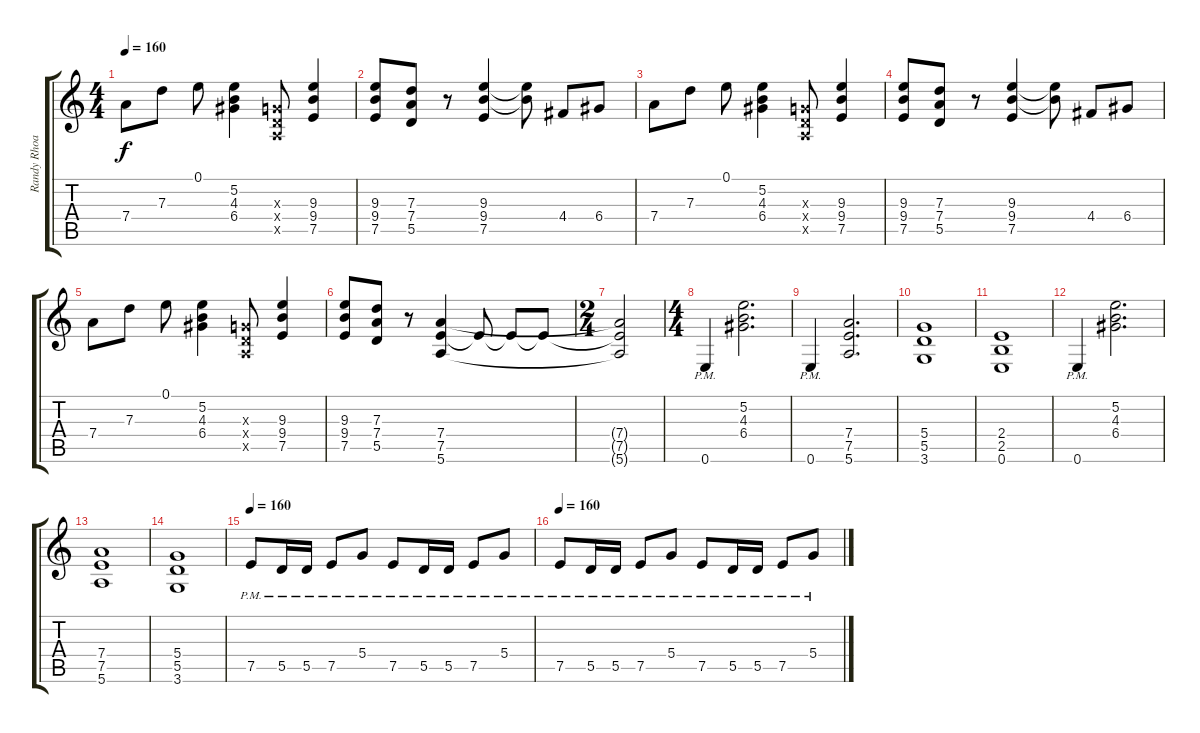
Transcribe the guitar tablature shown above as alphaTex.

\track ("Randy Rhoads" "Randy Rhoa") {instrument overdrivenguitar}
\staff {score tabs}
\tuning (E4 B3 G3 D3 A2 E2) {hide}
\ts (4 4)
\tempo 160
\clef g2
\ks c
7.4.8{dy f} 7.3.8 0.1.8 (5.2 4.3 6.4).4 (0.3{x} 0.4{x} 0.5{x}).8 (9.3 9.4 7.5).4 |
(9.3 9.4 7.5).8 (7.3 7.4 5.5).8 r.8 (9.3 9.4 7.5).4 (9.3{t} 9.4{t}).8 4.4.8 6.4.8 |
7.4.8 7.3.8 0.1.8 (5.2 4.3 6.4).4 (0.3{x} 0.4{x} 0.5{x}).8 (9.3 9.4 7.5).4 |
(9.3 9.4 7.5).8 (7.3 7.4 5.5).8 r.8 (9.3 9.4 7.5).4 (9.3{t} 9.4{t}).8 4.4.8 6.4.8 |
7.4.8 7.3.8 0.1.8 (5.2 4.3 6.4).4 (0.3{x} 0.4{x} 0.5{x}).8 (9.3 9.4 7.5).4 |
(9.3 9.4 7.5).8 (7.3 7.4 5.5).8 r.8 (7.4 7.5 5.6).4 7.5{t}.8 7.5{t}.8 7.5{t}.8 |
\ts (2 4)
(7.4{t} 7.5{t} 5.6{t}).2 |
\ts (4 4)
0.6{pm}.4 (5.2 4.3 6.4).2{d} |
0.6{pm}.4 (7.4 7.5 5.6).2{d} |
(5.4 5.5 3.6).1 |
(2.4 2.5 0.6).1 |
0.6{pm}.4 (5.2 4.3 6.4).2{d} |
(7.4 7.5 5.6).1 |
(5.4 5.5 3.6).1 |
\tempo 160
7.5{pm}.8 5.5{pm}.16 5.5{pm}.16 7.5{pm}.8 5.4{pm}.8 7.5{pm}.8 5.5{pm}.16 5.5{pm}.16 7.5{pm}.8 5.4{pm}.8 |
\tempo 160
7.5{pm}.8 5.5{pm}.16 5.5{pm}.16 7.5{pm}.8 5.4{pm}.8 7.5{pm}.8 5.5{pm}.16 5.5{pm}.16 7.5{pm}.8 5.4{pm}.8
